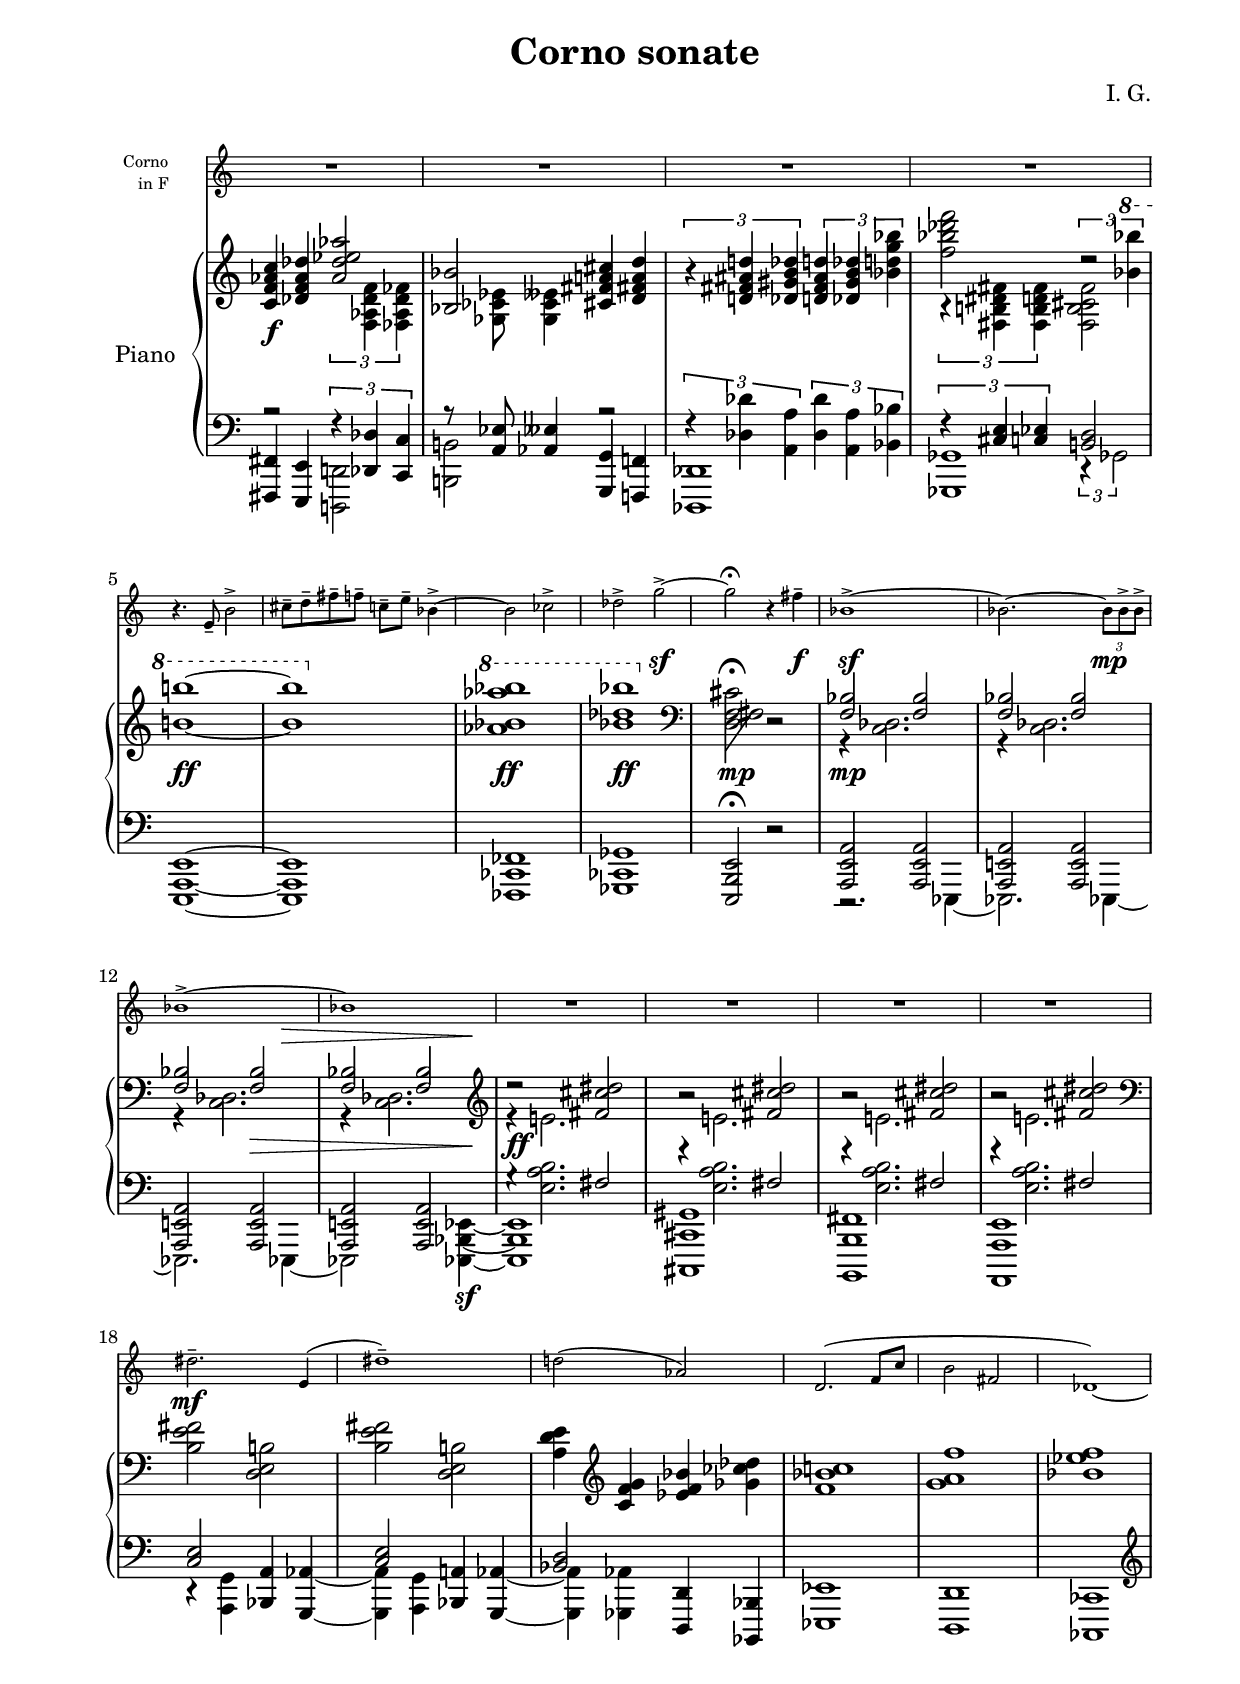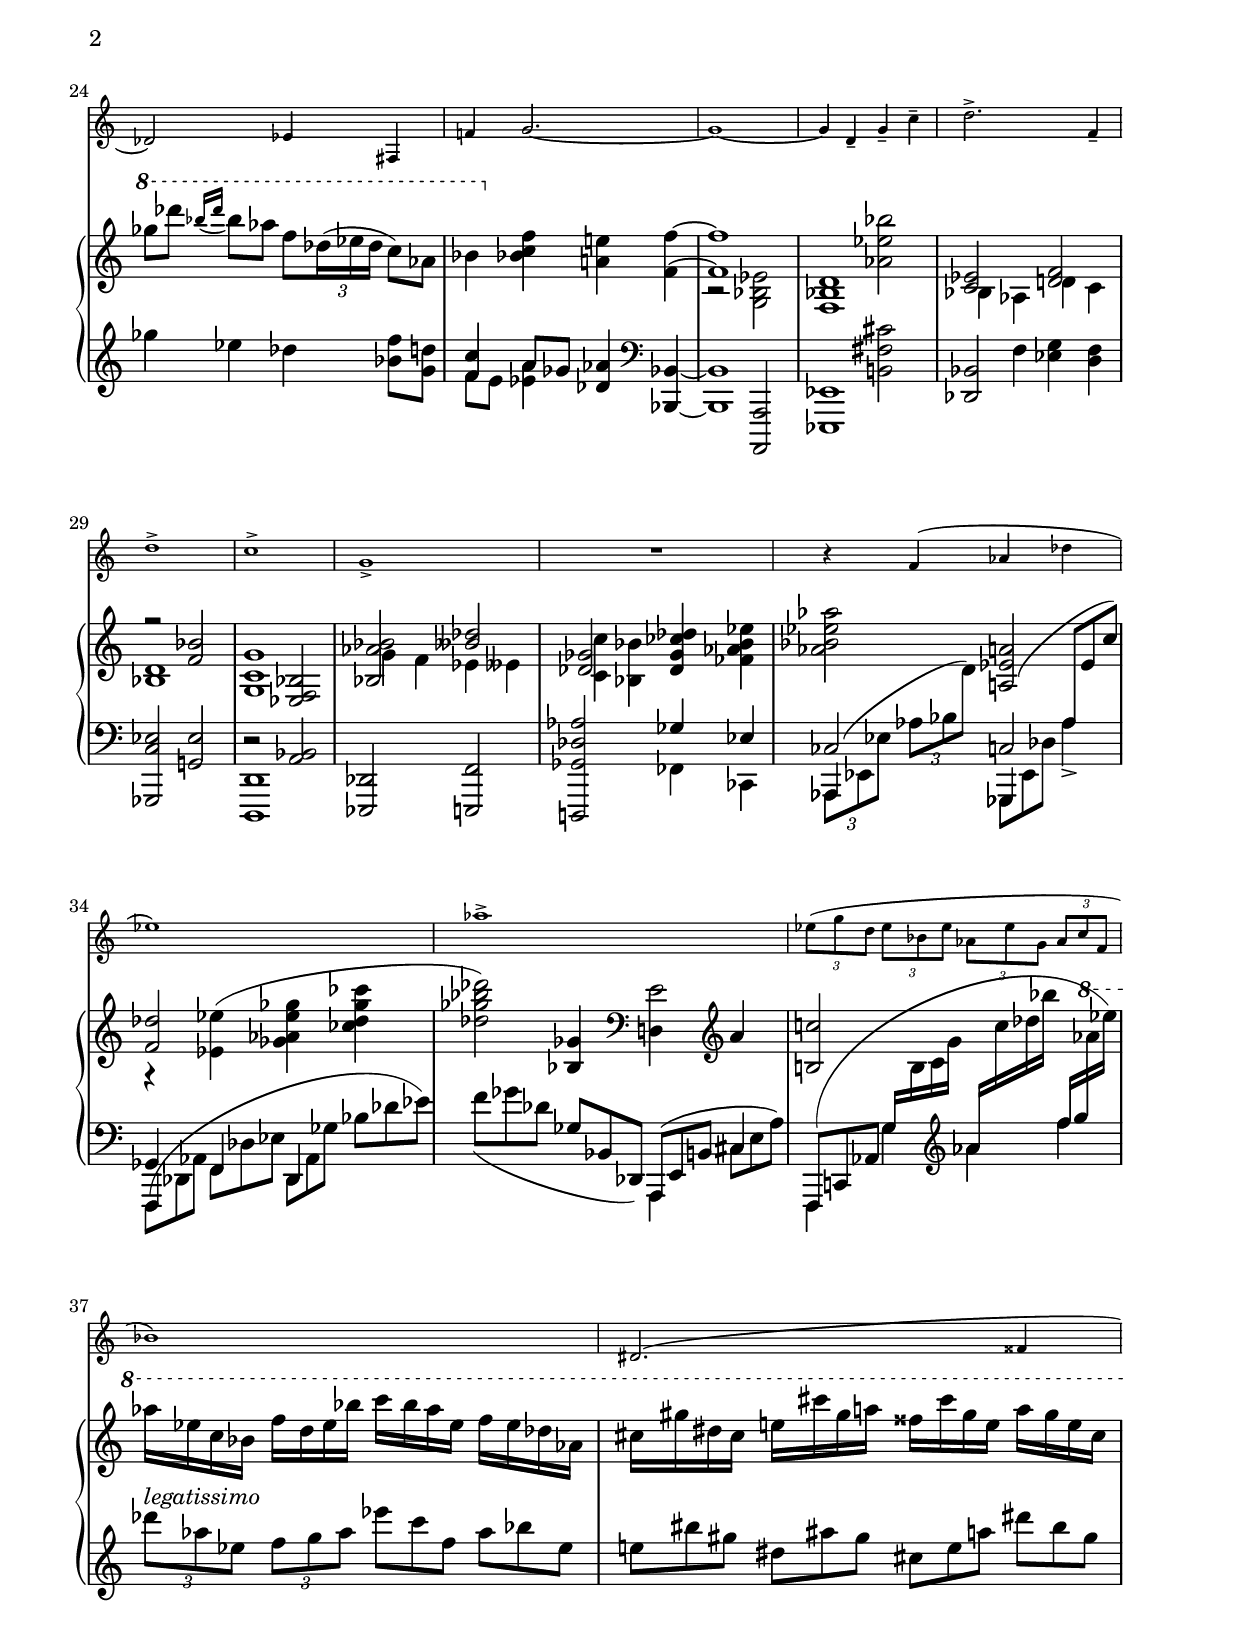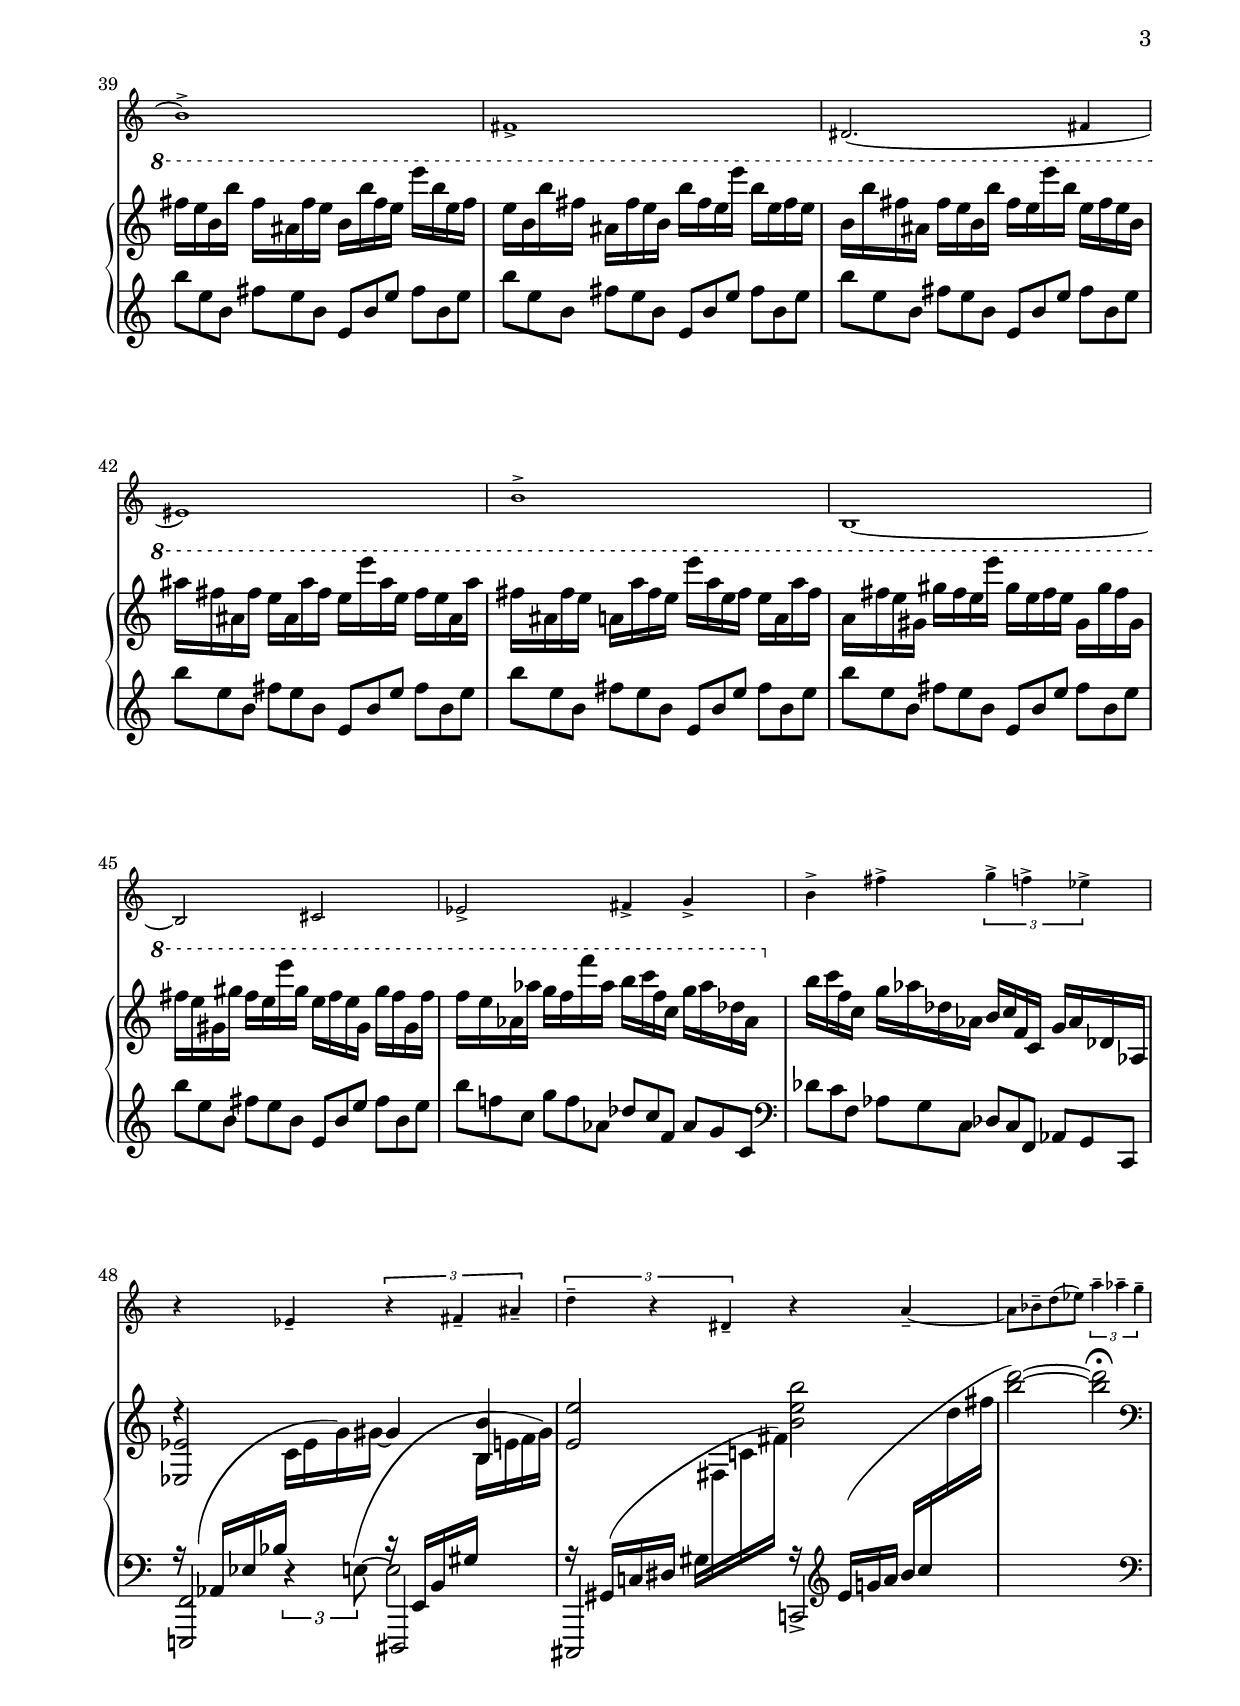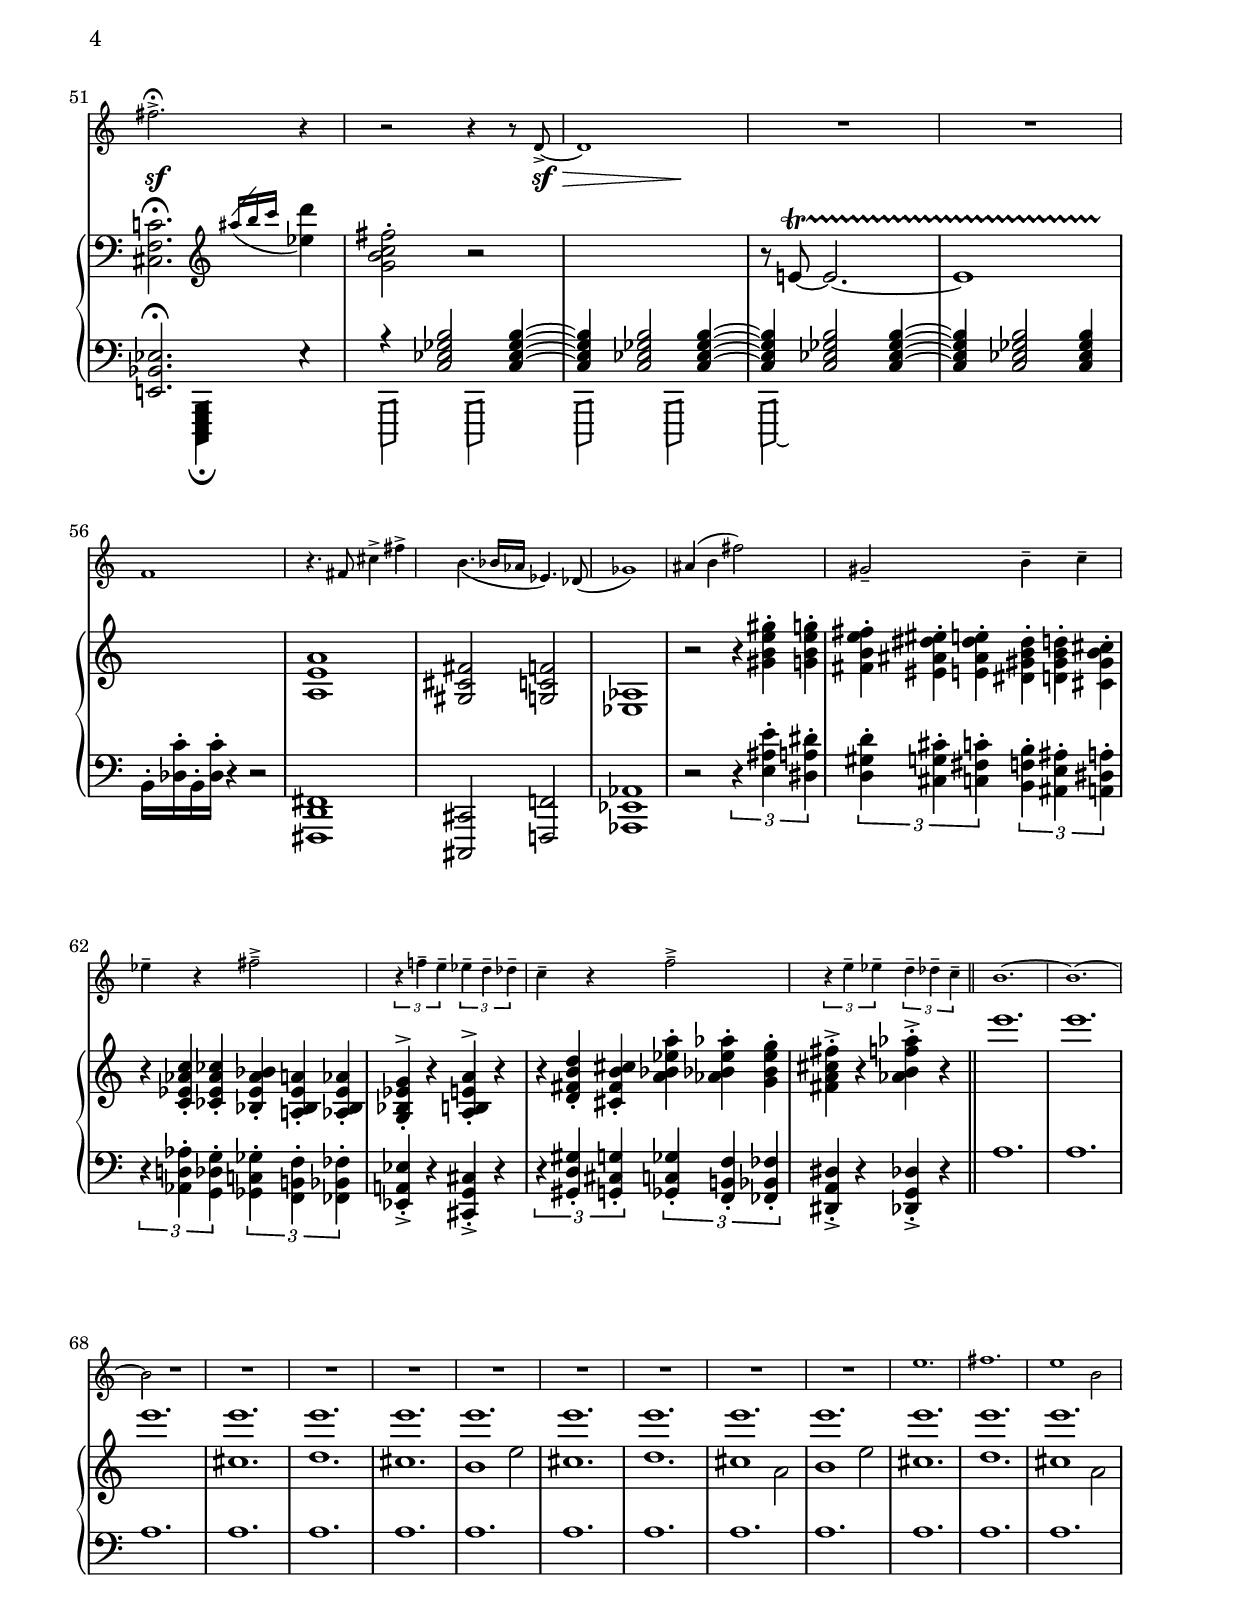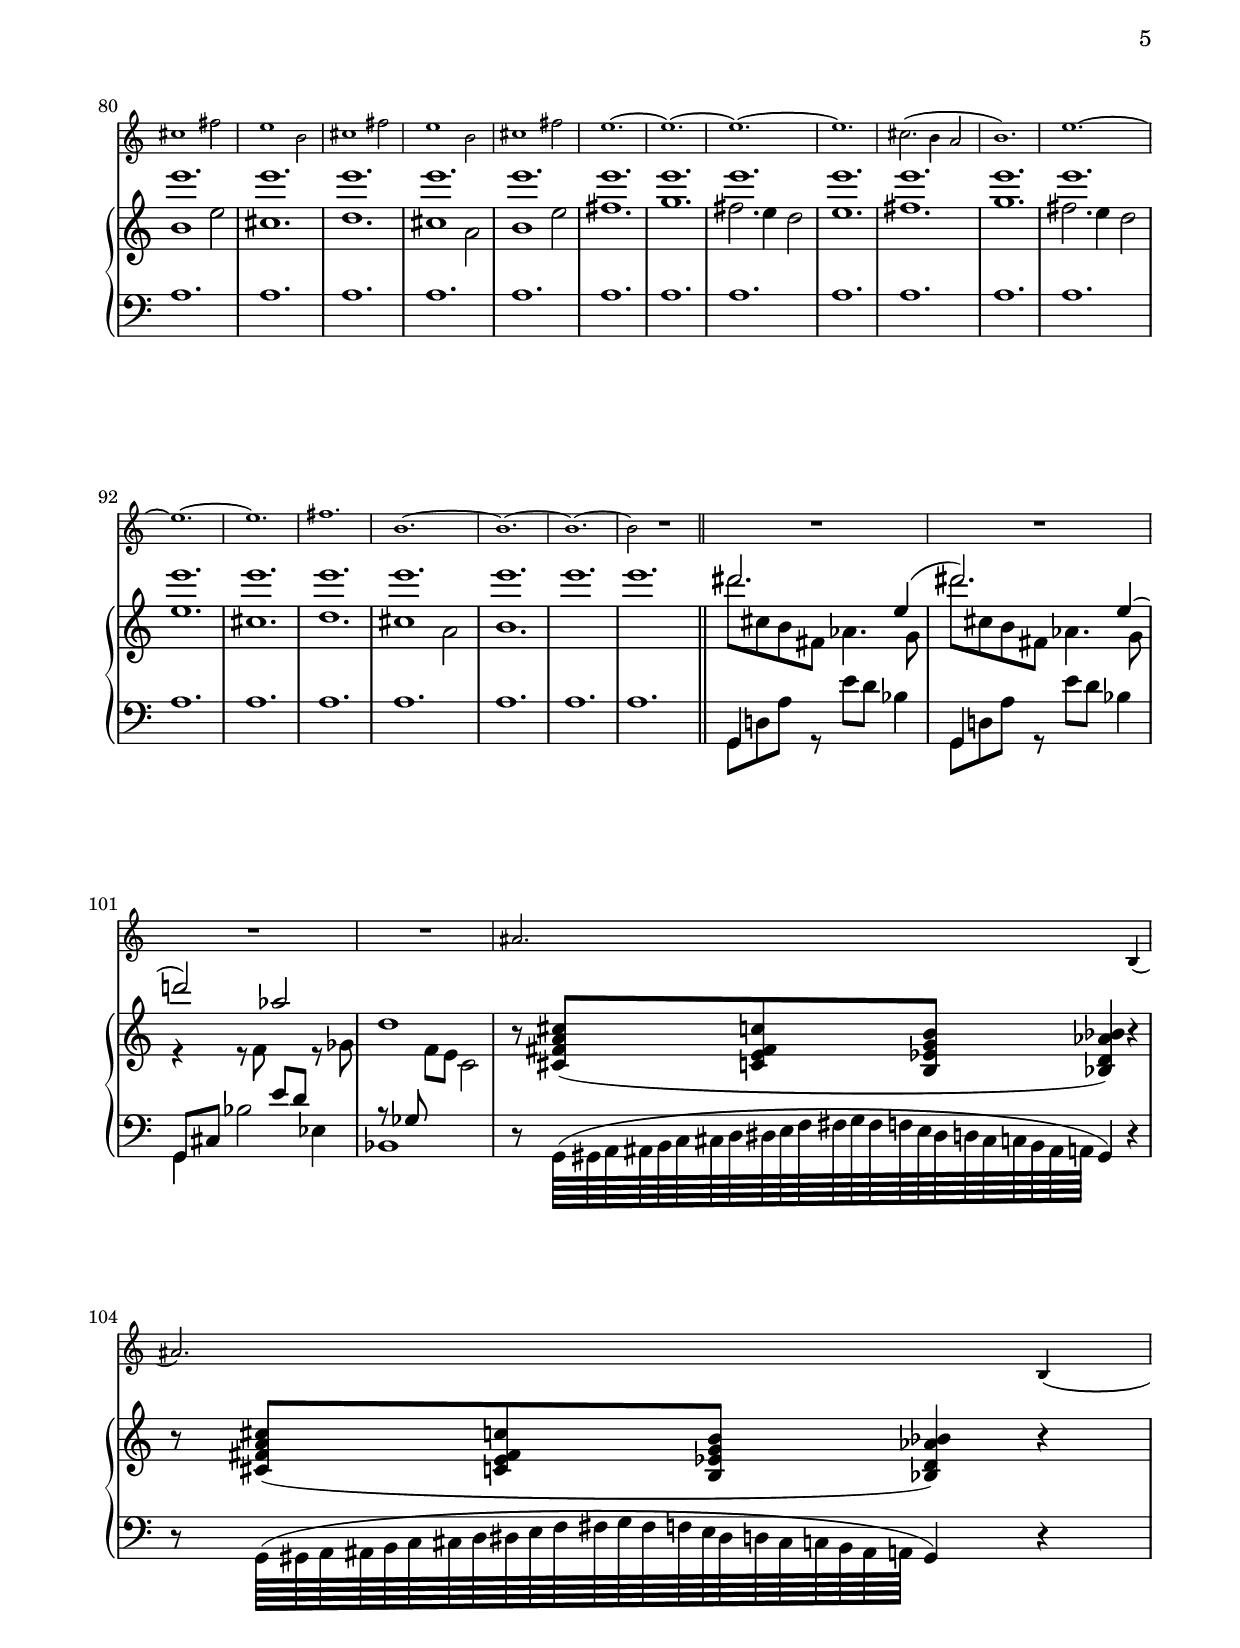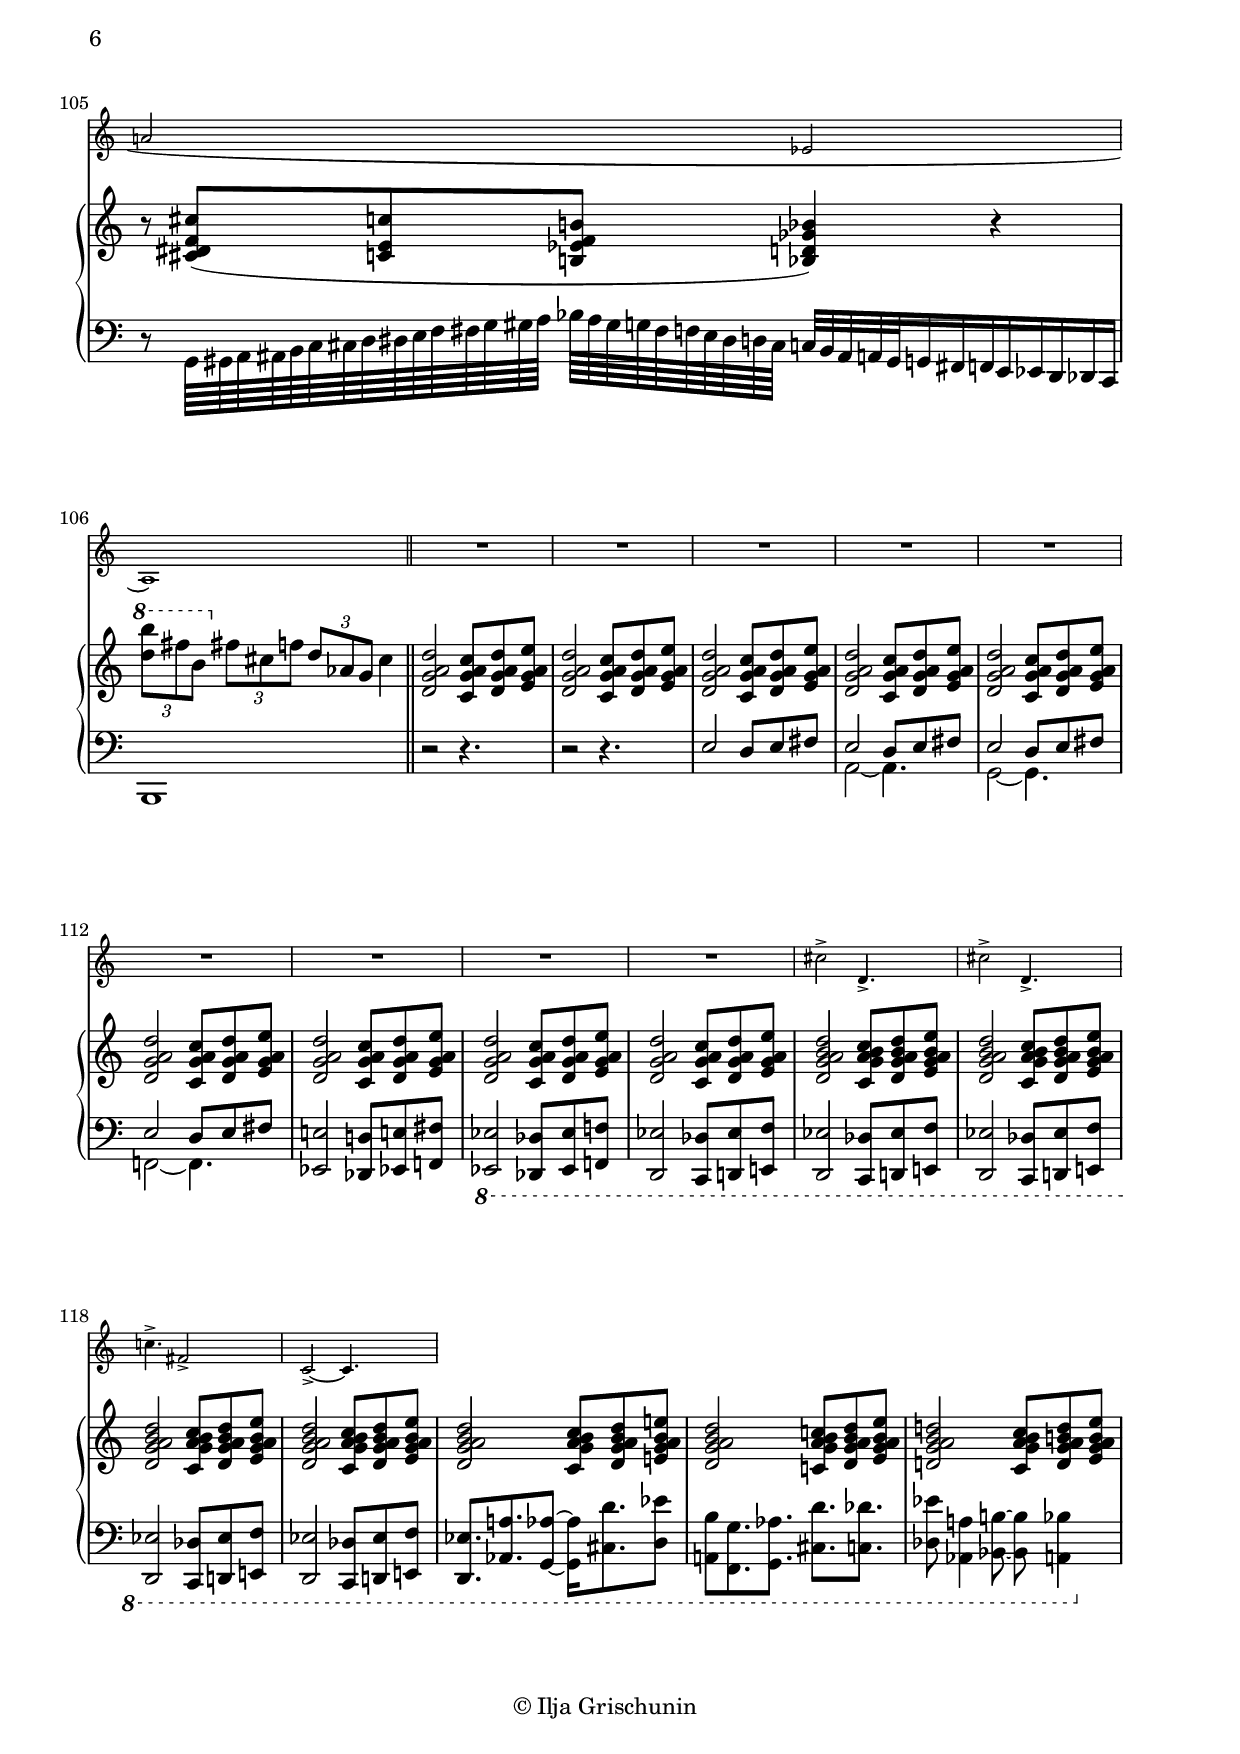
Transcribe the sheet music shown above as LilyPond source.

\version "2.19.15"
%\version "2.18.0"

\language "deutsch"

\header {
  title = "Corno sonate"
  %meter = ""
  composer = "I. G."
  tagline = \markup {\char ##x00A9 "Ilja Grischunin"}
}
#(ly:set-option 'relative-includes #t)
%#(set-global-staff-size 18)
\paper {
  %#(set-paper-size "a4")
  indent = 1.5\cm  % space for instrumentName
  %short-indent = 1.5\cm  % space for shortInstrumentName
  top-system-spacing.basic-distance = #15
  top-markup-spacing.basic-distance = #8
  markup-system-spacing.basic-distance = #26
  system-system-spacing.basic-distance = #26
  last-bottom-spacing.basic-distance = #25
  two-sided = ##t
  inner-margin = 20
  outer-margin = 15
}

%%%%%%%%%%%%%%%%%%
\version "2.18.0"
\language "deutsch"
cornoOneMusic = \relative e' {
  \override Staff.TimeSignature #'stencil = ##f
  \compressFullBarRests
  \override MultiMeasureRest #'expand-limit = #3
  R1*4 r4. e8-- h'2-> cis8-- d-- fis-- f-- c-- e--
  b4~-> b2 ces-> des-> g->~ g\fermata r4 fis--
  b,1->^~  b!2.~ \times 2/3 {b8 b-> b->} b!1->^~ b! R1*4
  dis2.-- e,4( dis'1--) d!2( as) d,2.( f8 c' h2 fis des1~) des!2 es4 fis,
  f'! g2.~ g1~ g4 d-- g-- c-- d2.-> f,4-- d'1-> c-> g-> R1
  r4 f( as des es1) as->\tuplet 3/2 4 {es8( g d es b es as, es' g, as c f,} b1)
  dis,2.( fisis4 h1->) fis!-> dis2.( fis4 eis1) h'-> h,~ h2 cis es-> fis4-> g->
  h-> fis'-> \times 2/3 {g4-> f-> es->} r4 es,--
  \tuplet 3/2 2 {r4 fis-- ais-- d-- r dis,--} r4 a'--~ a8 b-- d( es)
  \times 2/3 {a4-- as-- g--} fis2.->\fermata r4 r2 r4 r8 d,->~ d1 R1*2\break
  f1 r4. fis8 cis'4-> fis-> h,4._( b16 as es4.) des8( ges1)
  ais4( h fis'2) gis,-- h4-- c-- es-- r fis2--->
  \tuplet 3/2 2 {r4 f!-- e-- es-- d-- des--} c4-- r f2--->
  \tuplet 3/2 2 {r4 e-- es-- d-- des-- c--} \bar "||"
  \time 3/2 h1.^~ h~ h2 r1 R1.*8 e1. fis  e1 h2 cis1 fis2 e1 h2 cis1 fis2 e1 h2 cis1 fis2
  e1.~ e~ e~ e cis2.( h4 a2 h1.) e~ e~ e fis h,^~ h^~ h~ h2 r1 \bar "||"
  \time 4/4
  R1*4 ais2. h,4( ais'2.) h,4( a'!2 es a,1)
  \time 7/8
  %\repeat unfold 9 {R8*7}
  R8*7*9
  cis'2-> d,4.-> cis'2-> d,4.-> c'!4.-> fis,2-> c2->~ c4.
}

\version "2.18.0"
\language "deutsch"
dynamicCorno = {
  \override Hairpin.to-barline = ##f
  \override TextScript #'staff-padding = #2
  %\override DynamicLineSpanner.staff-padding = #6
  s1*7 s2 s2\sf s2 s4 s4\f s4\sf s2.%-\markup {\italic {poco dim}}
  s2. s4\mp s2. s4\> s2. s4\! s1*4 s1\mf s1*32 s1\sf s2 s4 s8 s8\sf\>
  s2 s2\!
}

%%%%%%%%%%%%%%%%%%
\version "2.19.15"
%\version "2.18.0"

\language "deutsch"

slash =
#(define-music-function (parser location ang stem-fraction protrusion)
   (number? number? number?)
   (remove-grace-property 'Voice 'Stem 'direction) ; necessary?
   #{
     \once \override Stem #'stencil =
     #(lambda (grob)
        (let* ((X-parent (ly:grob-parent grob X))
               (is-rest? (ly:grob? (ly:grob-object X-parent 'rest))))
          (if is-rest?
              empty-stencil
              (let* ((ang (degrees->radians ang))
                     ; We need the beam and its slope so that slash will
                     ; extend uniformly past the stem and the beam
                     (beam (ly:grob-object grob 'beam))
                     (beam-X-pos (ly:grob-property beam 'X-positions))
                     (beam-Y-pos (ly:grob-property beam 'positions))
                     (beam-slope (/ (- (cdr beam-Y-pos) (car beam-Y-pos))
                                   (- (cdr beam-X-pos) (car beam-X-pos))))
                     (beam-angle (atan beam-slope))
                     (stem-Y-ext (ly:grob-extent grob grob Y))
                     ; Stem.length is expressed in half staff-spaces
                     (stem-length (/ (ly:grob-property grob 'length) 2.0))
                     (dir (ly:grob-property grob 'direction))
                     ; if stem points up. car represents segment of stem
                     ; closest to notehead; if down, cdr does
                     (stem-ref (if (= dir 1) (car stem-Y-ext) (cdr stem-Y-ext)))
                     (stem-segment (* stem-length stem-fraction))
                     ; Where does slash cross the stem?
                     (slash-stem-Y (+ stem-ref (* dir stem-segment)))
                     ; These are values for the portion of the slash that
                     ; intersects the beamed group.
                     (dx (/ (- stem-length stem-segment)
                           (- (tan ang) (* dir beam-slope))))
                     (dy (* (tan ang) dx))
                     ; Now, we add in the wings
                     (protrusion-dx (* (cos ang) protrusion))
                     (protrusion-dy (* (sin ang) protrusion))
                     (x1 (- protrusion-dx))
                     (y1 (- slash-stem-Y (* dir protrusion-dy)))
                     (x2 (+ dx protrusion-dx))
                     (y2 (+ slash-stem-Y
                           (* dir (+ dy protrusion-dy))))
                     (th (ly:staff-symbol-line-thickness grob))
                     (stil (ly:stem::print grob)))

                (ly:stencil-add
                 stil
                 (make-line-stencil th x1 y1 x2 y2))))))
   #})

slashI = {
  \slash 50 0.6 1.0
}

slashII = {
  \slash 45 0.5 0.8
}

\include "noteHeads.ly"
%\include "makeOctaves.ly"

rechts = {
  \clef treble
  \override Staff.TimeSignature #'stencil = ##f
  %\override DynamicLineSpanner.staff-padding = #6
  \compressFullBarRests
  \override MultiMeasureRest #'expand-limit = #3
  <c' f' as' c''>4<des' f' as' des''>
  <<
    {
      <as' des'' es'' as''>2<b b'>
    }
    \\
    {
      \times 2/3 {\hideNotes a4 \unHideNotes<f as des' f'><fes as des' fes'>}
      s8 <ges ces' es'><ges ces' eses'>4
    }
  >>
  <cis' fis' a'! cis''>4<d' fis'! a' d''>
  \tuplet 3/2 2 {
    r4 <d'! fis' ais' d''!><des' gis' h' des''>
    <d' fis' ais' d''><des' gis' h' des''><b' d'' g'' b''>
  }
  <<
    {
      \stemDown
      <f'' b'' des''' f'''>2
      \times 2/3 {
        d''2\rest
        \ottava #1
        \set Staff.ottavation = #"8"
        <b''! b'''>4
      }
    }
    \\
    {
      \times 2/3 {h4\rest<fis h! dis' fis'><fis h d' fis'>}
      <fis h cis' fis'>2
    }
  >>
  <h''! h'''!>1~ <h'' h'''>
  \ottava #0
  \ottava #1
  \set Staff.ottavation = #"8"
  <as'' b'' as''' b'''>
  <b'' des''' b'''>
  \ottava #0
  \clef bass
  <<
    {
      \voiceFour
      \once \override Stem.length = #13
      <d f cis'>2 ^\fermata
    }
    \\
    {
      \voiceTwo
      \once \override NoteHead.X-offset = #1.0
      \once \override Stem.length = #8.5
      \once \override Stem.rotation = #'(-35 10 -0.1)
      \once \override Stem.extra-offset = #'(-0.4 . 0.2)
      \once \override Accidental.extra-offset = #'(3.8 . 0)
      fis
    }
  >>
  r
  \repeat unfold 4 {
    <<
      {
        <f b>2 q
      }
      \\
      {
        r4 <c des>2.
      }
    >>
  }
  \clef treble
  <<
    {
      d''2\rest <fis' cis'' dis''>
      \repeat unfold 3 {h'2\rest<fis' cis'' dis''>}
    }
    \\
    {
      \repeat unfold 4 {s4 e'!2.}
    }
    \\
    {
      e'4\rest s2.
      \change Staff = LH gis,1 fis, e,
      \change Staff = RH
    }
  >>
  \clef bass
  \repeat unfold 2 {<h e' fis'>2<d e h!>}<a d' e'>4 \clef treble <c' f' g'>
  <es' f' b'><ges' ces'' des''><f' b' c''!>1<g' a' f''><b' es'' f''>
  \override TupletBracket #'bracket-visibility = ##f
  \ottava #1
  \set Staff.ottavation = #"8"
  \relative g'''{
    ges8 des' \acciaccatura {b16[ des]} b8 as f \times 2/3 {des16( es des} c8) as b4
  }
  \ottava #0
  <b' c'' f''>4<a'! e''!>
  <<
    {
      \stemDown
      <f' f''>~ q1 <f b d'>
      \stemUp
      <c' es'>2<d'! f'> r <f' b'> s <es f b><b as' b'><heses' des''>
      <des' ges'>
    }
    \\
    {
      s4 r2 <g b es'> s <as' es'' b''>
      b4 as d' c' <b d'>1<g c' g'>
      \override NoteColumn.force-hshift = #1.7
      g'4 f'
      \override NoteColumn.force-hshift = #0
      es' eses'
      \override NoteColumn.force-hshift = #1.7
      <c' c''><b b'>
    }
  >>
  <des' ges' ces'' des''>4<fes' as' b' es''>
  <as' b' es'' as''>2<a! es' a'!>
  <<
    {
      <f' des''>2 s s4 <b ges'>
      \clef bass
      \override NoteColumn.ignore-collision = ##t
      \stemDown e'2
    }
    \\
    {
      r4 <es' es''>^(<ges' as' es'' ges''><ces'' des'' ges'' ces'''>
      <des'' ges'' b'' des'''>2) d!4 \clef treble \stemUp a'
    }
  >>
  <h! c''!>2 s4.
  \ottava #1
  \set Staff.ottavation = #"8"
  s8
  \relative e''' {
    as16 es c b f' d es b' c b as es f es des as
    cis gis' dis cis e! cis' gis a! fisis cis' gis e a gis e cis
    \repeat unfold 3 {fis e h h' fis ais, fis' e h h' fis e e' h e,}
    fis e h ais' fis ais, fis' e ais, ais' fis e e' ais, e fis e ais, ais'
    fis ais, fis' e a, a' fis e e' a, e fis e a, a' fis a, fis' e gis,
    gis' fis e e' gis, e fis e gis, gis' fis gis, fis' e gis, gis' fis e e' gis,
    e fis e gis, gis' fis gis, fis' f e as, as' g f f' as, h c f, c g' as des, as
    \ottava #0
    h c f, c g' as des, as h c f, c g' as des, as
  }
%%%%%%%%%%%%%%%%%%%%%%%%%%%%%%%%%%%%%%%%%
  <<
    {
      <es es'>2 s4 <h h'>
    }
    \\
    {
      d''4\rest c'16 es' g' gis'~
      \stemUp
      gis'4
      \stemDown
      h16 e' f' gis'
    }
  >>
%%%%%%%%%%%%%%%%%%%%%%%%%%%%%%%%%%%%%%%%%%
  %{ <<
     {
     <es es'>2 s4 <h h'>
     }
     \\
     {
     \shape #'((1 . -10.5) (1 . -2) (0 . 0) (0 . 0)) PhrasingSlur
     d''4\rest^\( c'16 es' g'\) gis'~
     \stemUp
     \shape #'((-4.5 . -6.3) (-1 . 0) (0 . 0) (0 . 0)) PhrasingSlur
     gis'4^\(
     \stemDown
     h16 e' f' gis'\)
     }
     >>
     %%%%%%%%%%%%%%%%%%%%%%%%%%%%%%%%%%%%%%%
     %{ <<
     {
     <es es'>2 s4 <h h'>
     }
     \\
     {
     \change Staff = LH
     a16\rest^\( \stemUp as, es b
     \change Staff = RH
     \stemDown c'16 es' g'\) gis'~
     \stemUp
     gis'4
     }
     \\
     {
     s2
     \change Staff = LH
     c'16\rest \stemUp e, h, gis
     \change Staff = RH
     \stemDown
     h16 e' f' gis'
     }
     >>%}
%%%%%%%%%%%%%%%%%%%%%%%%%%%%%%%%%%%%%%%
  <e' e''>2 <h' e'' h''>
  s1 \clef bass
  <cis f c'!>2.\fermata \clef treble
  \acciaccatura {\slashI ais''16[ h'' c''']}<es'' d'''>4 <g' h' c'' fis''>2-. r
  s1 r8
  <<
    {
      s8\startTrillSpan s2. s2. s8. s16\stopTrillSpan
    }
    \\
    {
      \stemUp e'!8~ e'2.~ e'1 s1
    }
  >>
  <a e' a'>1<gis cis' fis'>2<g c' f'><es as>1 r2
  \relative g'{
    \override TupletNumber #'transparent = ##t
    \override TupletBracket #'bracket-visibility = ##f
    \tuplet 3/2 2 {
      r4<gis h e gis>-.<g h e g>-.<fis h e fis>-.\stemDown<eis ais dis eis>-.<e ais dis e>-.
      <dis gis h dis>-.<d gis h d>-.<cis gis' h cis>-. r \stemNeutral<c es as c>-.<ces es as ces>-.
      <b es as b>-.<a! b es a!>-.<as b es as>-.
    }
    <g b es g>4-.^> r <a h e a>-.^> r
    \tuplet 3/2 2 {
      r4<d fis h d>-.<cis fis h cis>-.<a' b es a>-.<as b! es as>-.<g b es g>-.
    }
    <fis a cis fis>4-.-> r <as h f' as>-.-> r
  }
  \bar "||"
  \time 3/2
  <<
    {
      \repeat unfold 33 <e'''>1.
    }
    \\
    {
      s1.*3 \relative c'' {
        cis1. d cis h1 e2 cis1. d cis1 a2 h1 e2 cis1. d cis1 a2 h1 e2 cis1. d cis1 a2 h1 e2
        fis1. g fis2. e4 d2 e1. fis g fis2. e4 d2 e1. cis d cis1 a2 h1. s1.*2
      }
    }
  >>
  \bar "||"
  \time 4/4
  <<
    {
      \mergeDifferentlyHeadedOn
      \mergeDifferentlyDottedOn
      dis'''2. e''4( dis'''2.) e''4( d'''!2) as'' d''1
    }
    \\
    {
      dis'''8 cis'' h' fis' as'4. g'8
      dis'''8 cis'' h' fis' as'4. g'8
      r4 r8 f' \change Staff = LH \stemUp e' d' \change Staff = RH r \stemDown ges'
      \change Staff = LH a\rest \stemUp ges\noBeam \change Staff = RH \stemDown f' e' c'2
    }
  >>
  \relative c' {
    r8 <cis fis a cis>(<c e fis c'><h es g h><b d as' b>4) r
    r8 <cis fis a cis>(<c e fis c'><h es g h><b d as' b>4) r
    r8 <cis dis f cis'>(<c e c'><h! es f h!><b d ges b>4) r
    \tuplet 3/2 4 {
      \override TupletNumber #'transparent = ##f
      \override TupletBracket #'bracket-visibility = #'if-no-beam
      \ottava #1
      \set Staff.ottavation = #"8"
      <d'' h'>8 fis h,
      \ottava #0
      fis cis f d as g
    }
    cis4
    \bar "||"
    \time 7/8
    \set Timing.beatStructure = #'(4 3)
    \repeat unfold 9 { <d, g a d>2<c g' a c>8<d g a d><e g a e'> }
    \repeat unfold 4 {
      <d g a h d>2
      %\displaceHeads #'(0 1 -1 1 -1)
      <
      c
      \tweak extra-offset #'(1.2 . 0)
      g'
      \tweak extra-offset #'(-1.3 . 0)
      a
      \tweak extra-offset #'(1.2 . 0)
      h
      \tweak extra-offset #'(-1.3 . 0)
      c
      >8
      <d g a h d><e g a h e>
    }
    <d g a h d>2
    %\displaceHeads #'(0 1 -1 1 -1)
    <
    c
    \tweak extra-offset #'(1.2 . 0)
    g'
    \tweak extra-offset #'(-1.3 . 0)
    a
    \tweak extra-offset #'(1.2 . 0)
    h
    \tweak extra-offset #'(-1.3 . 0)
    c
    >8
    <d g a h d><e! g a h e!>
    <d g a h d>2
    %\displaceHeads #'(0 1 -1 1 -1)
    <
    c!
    \tweak extra-offset #'(1.2 . 0)
    g'
    \tweak extra-offset #'(-1.3 . 0)
    a
    \tweak extra-offset #'(1.2 . 0)
    h
    \tweak extra-offset #'(-1.3 . 0)
    c!
    >8
    <d g a h d><e g a h e>
    <d! g a h d!>2
    %\displaceHeads #'(0 1 -1 1 -1)
    <
    c
    \tweak extra-offset #'(1.2 . 0)
    g'
    \tweak extra-offset #'(-1.3 . 0)
    a
    \tweak extra-offset #'(1.2 . 0)
    h
    \tweak extra-offset #'(-1.3 . 0)
    c
    >8
    <d g a h! d><e g a h e>
  }
}

\version "2.18.0"
\language "deutsch"
dynamicPiano = {
  \override Hairpin.to-barline = ##f
  %\override DynamicLineSpanner.staff-padding = #6
  s1*4\f s1*2\ff s1\ff s\ff s1\mp s1*2\mp s2 s2\> s2. s4\! s1*4\ff
}

\version "2.19.15"
%\version "2.18.0"

\language "deutsch"

parallelogramBigFill =
  #(ly:make-stencil (list 'embedded-ps
    "gsave
      currentpoint translate
      newpath
      0 3.25 moveto
      1.3125 3.75 lineto
      1.3125 -0.25 lineto
      0 -0.75 lineto
      closepath
      fill
     grestore" )
    (cons 0 1.3125)
    (cons -.75 .75))
    
parallelogramBig =
  #(ly:make-stencil (list 'embedded-ps
    "gsave
      currentpoint translate
      newpath
      0.2 setlinewidth
      0 3.25 moveto
      1.3125 3.75 lineto
      1.3125 -.25 lineto
      0 -0.75 lineto
      closepath
      stroke
     grestore" )
    (cons 0 1.3125)
    (cons -.75 .75))
    
parallelogramFill =
  #(ly:make-stencil (list 'embedded-ps
    "gsave
      currentpoint translate
      newpath
      0.2 setlinewidth
      0 0.25 moveto
      1.3125 0.75 lineto
      1.3125 -.25 lineto
      0 -0.75 lineto
      closepath
      fill
     grestore" )
    (cons 0 1.3125)
    (cons -.75 .75))
    
parallelogram =
  #(ly:make-stencil (list 'embedded-ps
    "gsave
      currentpoint translate
      newpath
      0.2 setlinewidth
      0 0.25 moveto
      1.3125 0.75 lineto
      1.3125 -.25 lineto
      0 -0.75 lineto
      closepath
      stroke
     grestore" )
    (cons 0 1.3125)
    (cons .75 -.75))
    
glissParall =
  #(ly:make-stencil (list 'embedded-ps
    "gsave
      currentpoint translate
      newpath
      0.1 setlinewidth
      0 0 moveto
      -3.3 -7 lineto
      -2.8 -7.1 lineto
      0 -1 lineto
      stroke
      closepath
      newpath
      0 1 moveto
      -3.9 -6.8 lineto
      -3.3 -7 lineto
      0 0 lineto
      fill
      closepath
     grestore" )
    (cons 0 1.3125)
    (cons 2 -2.5))
    
glissNoteHeads = \override NoteHead.stencil = \glissParall
myNoteHeads = \override NoteHead.stencil = \parallelogram
myFillNoteHeads = \override NoteHead.stencil = \parallelogramFill
myBigNoteHeads = \override NoteHead.stencil = \parallelogramBig
myBigFillNoteHeads = \override NoteHead.stencil = \parallelogramBigFill
normalNoteHeads = \revert NoteHead.stencil

%\include "makeOctaves.ly"

links = {
  \clef bass
  \override Staff.TimeSignature #'stencil = ##f
  \compressFullBarRests
  \override MultiMeasureRest #'expand-limit = #3
  <<
    {
      a2\rest
      \times 2/3 {f4\rest <des, des><c, c>}
      a8\rest <a, es><as, eses>4 a2\rest
      \stemDown
      \tuplet 3/2 2 {
        f4\rest <des des'><a, a><des des'><a, a><b, b>
        \stemUp
        f4\rest <cis e><c es>
      }
      <h,! d>2
    }
    \\
    {
      s1*3 s2 \times 2/3 {d,4\rest ges,!2}
    }
    \\
    {
      \stemUp
      <fis,, fis,>4<e,, e,>
      \stemDown
      <d,,! d,!>2 <h,,! h,!>
      \stemUp
      <g,, g,>4<f,,! f,!><des,, des,>1<ges,, ges,>
    }
  >>
  <e,, a,, e,>1~ q <fes,, ces, fes,><ges,, ces, ges,><e,, h,, e,>2\fermata r
  <<
    {
      \repeat unfold 2 {<a,, e, a,>2}
      \repeat unfold 2 {<a,, e,! a,>2<a,, e, a,>}
      <a,, e,! a,>
    }
    \\
    {
      r2. es,,4~ es,,!2. es,,!4~ es,,!2. es,,!4~ es,,!2
    }
  >>
  <<
    {
      s2 \repeat unfold 4 {s2 fis2}
    }
    \\
    {
      \stemUp
      <a,, e, a,>2
      \stemNeutral
      g4\rest<e a h>2.\repeat unfold 3 {e'4\rest<e a h>2.}
    }
    \\
    {
      \stemDown
      s4 <es,,! b,,! es,!>_~\sf  q1 <cis,, cis,>1<h,,, h,,><a,,, a,,>
      \stemNeutral
    }
  >>
  <<
    {
      <c e>2 s q s <b, d>
    }
    \\
    {
      r4 <a,, g,>\stemUp<b,, a,><g,, as,>~\stemDown q <a,, g,>\stemUp<b,, a,><g,, as,>~
      \stemDown q <ges,, as,>
    }
  >>
  <d,, d,><b,,, b,,><es,, es,>1<d,, d,><ces,, ces,>
  \clef treble
  ges''4 es'' des'' <b' f''>8<g' d''>
  <<
    {
      <f' c''>4 a'8 ges' <des' as'>4 \clef bass <b,, b,>_~ q1 <es,, es,>
      <des, b,>2 s <ges,, c es><g,! es> d\rest <a, b,>
    }
    \\
    {
      f'8 e' <es' a'>4 s2 s \stemUp<a,,, a,,> s \stemDown<h,! fis cis'>
      s4 f <es g><d f> s1 <d,, d,>
    }
  >>
  <es,, des,>2<e,, f,><d,,! ges, des as>
  <<
    {
      ges4 es
      \override NoteColumn.ignore-collision = ##t
      ces2 c ges,4 f, des, s
    }
    \\
    {
      \voiceOne
      s2
      \once \override Stem.length = #6
      as,,4 s
      \once \override Stem.length = #6
      ges,,
      \once \override Stem.length = #8
      \stemDown as_>
      \once \override Stem.length = #6
      \stemUp f,, s2. s2 \stemDown a,,4 \stemUp cis
    }
    \\
    {
      \voiceTwo
      fes,4 ces,
      \tuplet 3/2 4 {
        \shape #'((1.5 . 1.4) (0.5 . 0.4) (0.3 . 0.3) (0 . -0.2)) Slur
        as,,8^( es, es as b \change Staff = RH d') \change Staff = LH
        \override TupletNumber #'transparent = ##t
        \shape #'((1.5 . 1.4) (0.5 . 0.4) (0.3 . 0.3) (0 . -0.2)) Slur
        ges,,^( es, des \stemUp as \change Staff = RH es' c'') \change Staff = LH
        \stemDown
        f,,^( des, as, f, des es des, as, ges b des' es')
        f'( ges' des' \stemUp ges b, des,) a,,^( e, h,! \stemDown cis e a)
      }
    }
  >>
  <<
    {
      \override TupletNumber #'transparent = ##t
      \times 2/3 {f,,8( c,! as,} g16
      \change Staff = RH
      \stemDown
      h c' g'
      \change Staff = LH
      \stemUp
      as'
      \change Staff = RH
      \stemDown
      c'' des'' b''
      \change Staff = LH
      \stemUp
      f'' g''
      \change Staff = RH
      \stemDown
      as'' es''')
    }
    \\
    {
      f,,4 g \clef treble as' f''
    }
  >>
  \relative e''' {
    \tuplet 3/2 4 {
      \override TupletNumber #'transparent = ##f
      des8^\markup {\italic legatissimo} as es f g as
      \override TupletNumber #'transparent = ##t
      es' c f, as b es, e! his' gis dis ais' gis cis, e a dis his gis
      \repeat unfold 7 {h e, h fis' e h e, h' e fis h, e}
      h' f! c g' f as, des c f, as g c,
      \clef bass
      des c f, as g c, des c f, as g c,
    }
  }
%%%%%%%%%%%%%%%%%%%%%%%%%%%%%%%%%%%%%%%%%%%%%%%
  <<
    {
      <e,,! f,>2 dis,,
    }
    \\
    {
      a16\rest \stemUp as, es b s4
      c'16\rest \stemUp e, h, gis s4
    }
    \\
    {
      \override TupletBracket.direction = #DOWN
      s4 \times 2/3 {d4\rest \stemDown e8~} e2
    }
    \\
    {
      \hideNotes
      \shape #'((2 . 0) (1 . 2) (-4 . 1) (1 . 0)) PhrasingSlur
      a4^\( \change Staff = RH s8 g'8\)
      \change Staff = LH
      \override NoteColumn.ignore-collision = ##t
      \shape #'((-3.5 . -1.3) (-3 . 4) (-7 . 4) (0 . 0)) PhrasingSlur
      a4.^\( \change Staff = RH s16 gis'\)
      \change Staff = LH
      \unHideNotes
    }
  >>
%%%%%%%%%%%%%%%%%%%%%%%%%%%%%%%%%%%%%%%%%%%%%%%%%
  %{ <<
     {
     <e,,! f,>2 dis,,
     }
     \\
     {
     a16\rest \stemUp as, es b s4
     c'16\rest \stemUp e, h, gis s4
     }
     \\
     {
     s4 \times 2/3 {r4 \stemDown e8~} e2
     }
     >>
     %%%%%%%%%%%%%%%%%%%%%%%%%%%%%%%%%%%%%%%%%%%%%%%
     %{ <<
     {
     s4 \times 2/3 {r4 \stemDown e8~} e2
     }
     \\
     {
     \stemUp
     <e,,! f,>2 dis,,
     }
     \\
     {
     s4 s8 \hideNotes \stemDown e8^( s4 s8.
     \change Staff = RH g'16) \unHideNotes
     \change Staff = LH
     }
     >>%}
%%%%%%%%%%%%%%%%%%%%%%%%%%%%%%%%%%%%%%%%%%%%%%
  <<
    {
      cis,,2 c,!_> s1
      <e,! b, es>2.\fermata e4\rest
    }
    \\
    {
      a16\rest \stemUp gis,^( c! dis \stemDown gis
      \change Staff = RH fis c'! fis')
      \change Staff = LH
      a16\rest \clef treble \stemUp e'^( g'! a' h' c''
      \change Staff = RH \stemDown d'' fis''
      <h'' d'''>2)^~ q^\fermata \change Staff = LH
      \clef bass
      s2 \myBigFillNoteHeads c,,4\fermata s \normalNoteHeads
    }
  >>
  <<
    {
      r4 \repeat unfold 3 {<c es ges h>2 q4~ q} q2 q4
    }
    \\
    {
      \myBigNoteHeads
      \repeat unfold 4 {c,,2} c,,2\laissezVibrer s s1
      \normalNoteHeads
    }
  >>
  h,16-. <des c'>-. h,-. <des c'>-. r4 r2
  <fis,, d, fis,>1 <cis,, cis,>2 <f,,! f,!> <as,, es, as,>1 r2
  \relative e {
    \override TupletNumber #'transparent = ##f
    \override TupletBracket #'bracket-visibility = ##t
    \tuplet 3/2 2 {
      r4<e ais e'>-.<dis a' dis>-.<d gis d'>-.<cis g' cis>-.<c fis c'>-.<h f' h>-.<ais e' ais>-.<a dis a'>-.
      r \stemDown<as d! as'>-.<g des' g>-.<ges c! ges'>-.<f h! f'>-.<fes b fes'>-.
    }
    \stemNeutral<es a! es'>4-.-> r <cis g' cis>-.-> r
    \override TupletBracket.direction = #DOWN
    \tuplet 3/2 2 {
      r4<gis' d' gis>-.<g cis g'>-.<ges c ges'>-.<f h! f'>-.<fes b fes'>-.
    }
    <dis a' dis>4-.-> r <des g des'>-.-> r
  }
  \repeat unfold 33 {a1.}
  <<
    {
      g,4 s2. g,4 s2. g,8 cis s2.
    }
    \\
    {
      g,8 d! a r e' d' b4
      g,8 d! a r e' d' b4
      g,4 b2 es4 b,1
    }
  >>
  \override TupletNumber.stencil = ##f
  \override TupletBracket.bracket-visibility = ##f
  \stemDown
  r8 \tuplet 23/24 {g,64[( gis, a, ais, h, c cis d dis e f fis g fis f e dis d cis c h, ais, a,]}
  \stemNeutral
  gis,4) r
  \stemDown
  r8 \tuplet 23/24 {g,64[( gis, a, ais, h, c cis d dis e f fis g fis f e dis d cis c h, ais, a,]}
  \stemNeutral
  gis,4) r
  r8 \tuplet 15/16 {g,64[ gis, a,ais, h, c cis d dis e f fis g gis a]} \tuplet 10/8 {b64[ a gis g fis f e dis d cis]}
  \tuplet 5/4 {c32[ h, ais, a, gis,} \tuplet 8/6 {g,16 fis, f, e, es, d, des, c,]}
  h,,1 r2 r4. r2 r4.
  <<
    {
      \repeat unfold 4 {e2 d8 e fis}
    }
    \\
    {
      s2 s4. a,2~ a,4. g,2~ g,4. f,!2~ f,4.
    }
  >>
  <es, e!>2 <des, d!>8<es,! e!><f,! fis>
  \ottava #-1
  \set Staff.ottavation = #"8"
  <es,, es,>2<des,, des,>8<es,, es,><f,,! f,!>
  \repeat unfold 5 {<d,, es,>2<c,, des,>8<d,,! es,><e,,! f,>}
  <d,, es,>8.<as,, a,!><g,, as,>8~ q16<cis, d>8.<d, es>8<a,,! h,><f,, g,>8.<g,, as,> <cis, d><c, des>
  <des, es>8<as,, a,!>4<b,, h,!>8~<b,, h,><a,,! b,>4
}


\score {
  <<
    \new Staff = "Staff_hornI" \with {
      \magnifyStaff #5/7
      instrumentName = \markup {
        \right-column {
          "Corno"
          \line { "in F" }
        }
      }
    }
    {
      %\transpose f c'
      \cornoOneMusic
    }
    \new Dynamics \dynamicCorno
    \new PianoStaff  \with {
      instrumentName = "Piano"
      %fontSize = #1
      %\override StaffSymbol.staff-space = #(magstep 1)
      %\override StaffGrouper.staff-staff-spacing.basic-distance = #15
      \consists #Span_stem_engraver
    }
    <<
      \new Staff = "RH" \rechts
      \new Dynamics = "DYN" \dynamicPiano
      \new Staff = "LH" \links
    >>
  >>
}